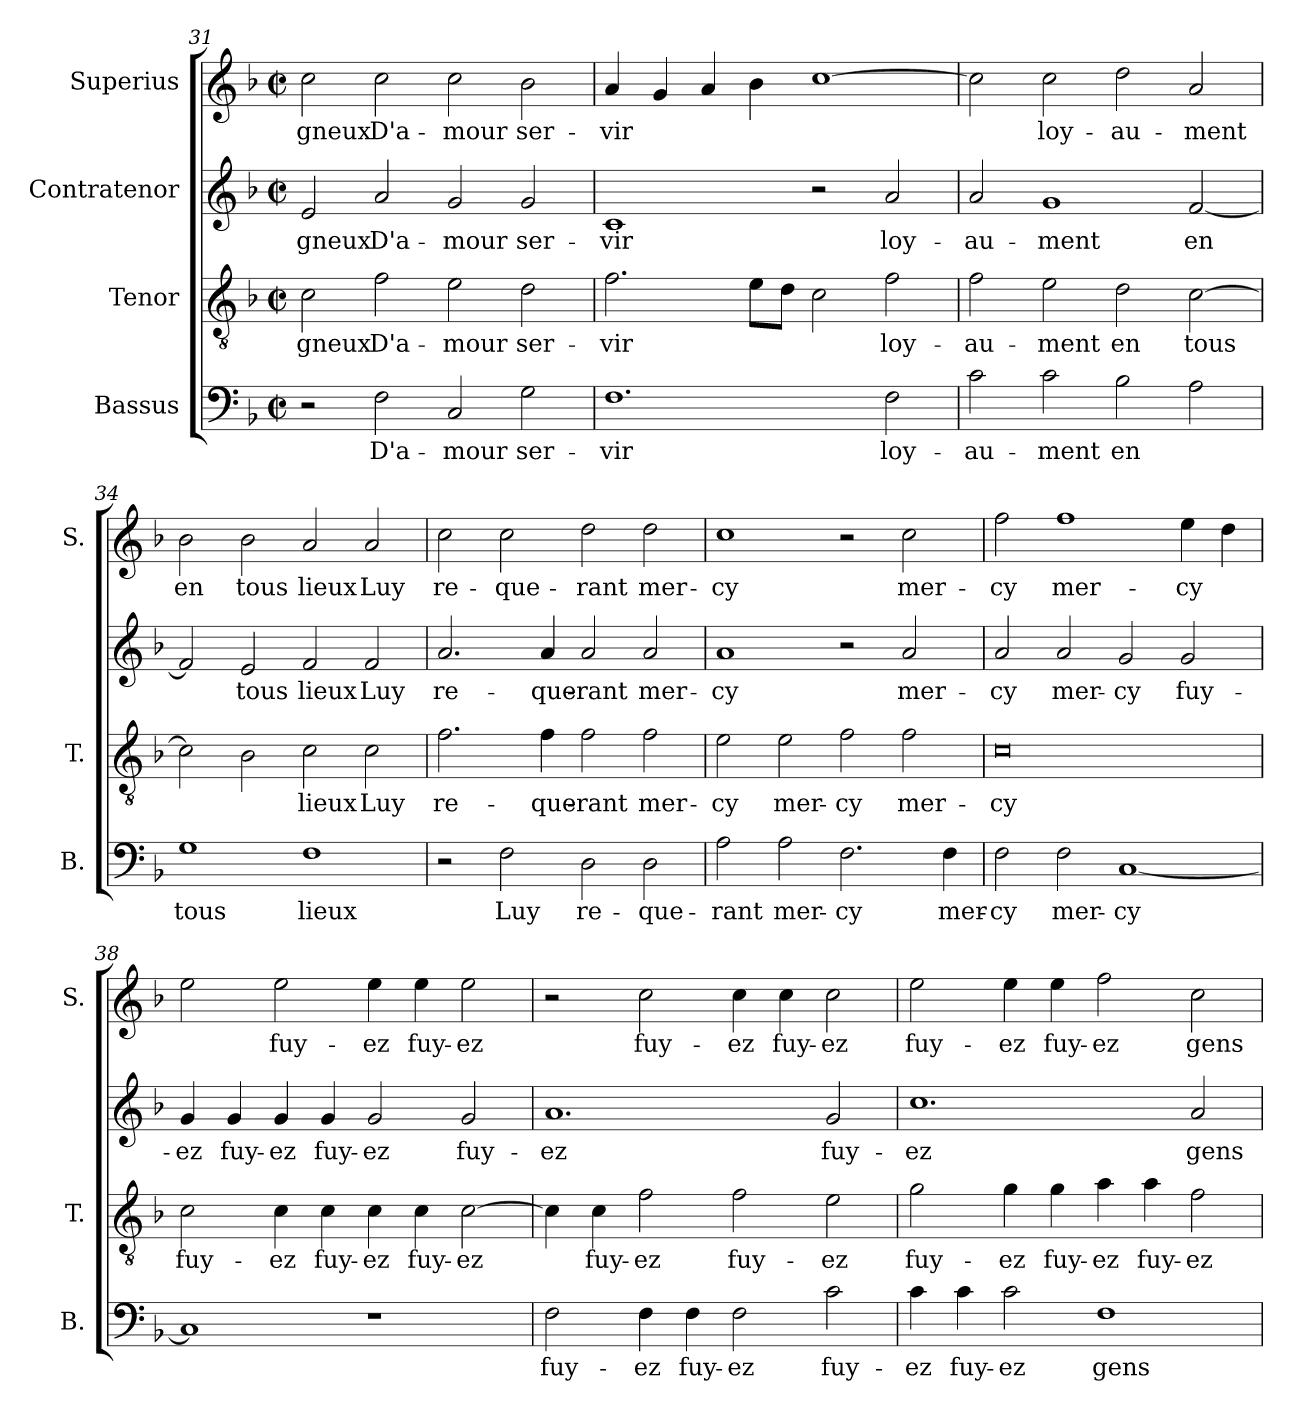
**kern	**text	**kern	**text	**kern	**text	**kern	**text
*part4	*part4	*part3	*part3	*part2	*part2	*part1	*part1
*staff4	*staff4	*staff3	*staff3	*staff2	*staff2	*staff1	*staff1
*I"Bassus	*	*I"Tenor	*	*I"Contratenor	*	*I"Superius	*
*I'B.	*	*I'T.	*	*	*	*I'S.	*
*clefF4	*	*clefGv2	*	*clefG2	*	*clefG2	*
*k[b-]	*	*k[b-]	*	*k[b-]	*	*k[b-]	*
*F:	*	*F:	*	*F:	*	*F:	*
*M2/2	*	*M2/2	*	*M2/2	*	*M2/2	*
*met(c|)	*	*met(c|)	*	*met(c|)	*	*met(c|)	*
=31	=31	=31	=31	=31	=31	=31	=31
2r	.	2c\	-gneux	2e/	-gneux	2cc\	-gneux
2F\	D'a-	2f\	D'a-	2a/	D'a-	2cc\	D'a-
2C/	-mour	2e\	-mour	2g/	-mour	2cc\	-mour
2G\	ser-	2d\	ser-	2g/	ser-	2b-\	ser-
!!LO:PB:g=z
=32	=32	=32	=32	=32	=32	=32	=32
1.F\	-vir	2.f\	-vir	1c/	-vir	4a/	-vir
.	.	.	.	.	.	4g/	.
.	.	.	.	.	.	4a/	.
.	.	8e\L	.	.	.	4b-\	.
.	.	8d\J	.	.	.	.	.
.	.	2c\	.	2r	.	[1cc\	.
2F\	loy-	2f\	loy-	2a/	loy-	.	.
=33	=33	=33	=33	=33	=33	=33	=33
2c\	-au-	2f\	-au-	2a/	-au-	2cc\]	.
2c\	-ment	2e\	-ment	1g/	-ment	2cc\	loy-
2B-\	en	2d\	en	.	.	2dd\	-au-
2A\	.	[2c\	tous	[2f/	en	2a/	-ment
=34	=34	=34	=34	=34	=34	=34	=34
1G\	tous	2c\]	.	2f/]	.	2b-\	en
.	.	2B-\	.	2e/	tous	2b-\	tous
1F\	lieux	2c\	lieux	2f/	lieux	2a/	lieux
.	.	2c\	Luy	2f/	Luy	2a/	Luy
=35	=35	=35	=35	=35	=35	=35	=35
2r	.	2.f\	re-	2.a/	re-	2cc\	re-
2F\	Luy	.	.	.	.	2cc\	-que-
.	.	4f\	-que-	4a/	-que-	.	.
2D\	re-	2f\	-rant	2a/	-rant	2dd\	-rant
2D\	-que-	2f\	mer-	2a/	mer-	2dd\	mer-
=36	=36	=36	=36	=36	=36	=36	=36
2A\	-rant	2e\	-cy	1a/	-cy	1cc\	-cy
2A\	mer-	2e\	mer-	.	.	.	.
2.F\	-cy	2f\	-cy	2r	.	2r	.
.	.	2f\	mer-	2a/	mer-	2cc\	mer-
4F\	mer-	.	.	.	.	.	.
!!LO:LB:g=z
=37	=37	=37	=37	=37	=37	=37	=37
2F\	-cy	0c\	-cy	2a/	-cy	2ff\	-cy
2F\	mer-	.	.	2a/	mer-	1ff\	mer-
[1C/	-cy	.	.	2g/	-cy	.	.
.	.	.	.	2g/	fuy-	4ee\	-cy
.	.	.	.	.	.	4dd\	.
=38	=38	=38	=38	=38	=38	=38	=38
1C/]	.	2c\	fuy-	4g/	-ez	2ee\	.
.	.	.	.	4g/	fuy-	.	.
.	.	4c\	-ez	4g/	-ez	2ee\	fuy-
.	.	4c\	fuy-	4g/	fuy-	.	.
1r	.	4c\	-ez	2g/	-ez	4ee\	-ez
.	.	4c\	fuy-	.	.	4ee\	fuy-
.	.	[2c\	-ez	2g/	fuy-	2ee\	-ez
=39	=39	=39	=39	=39	=39	=39	=39
2F\	fuy-	4c\]	.	1.a/	-ez	2r	.
.	.	4c\	fuy-	.	.	.	.
4F\	-ez	2f\	-ez	.	.	2cc\	fuy-
4F\	fuy-	.	.	.	.	.	.
2F\	-ez	2f\	fuy-	.	.	4cc\	-ez
.	.	.	.	.	.	4cc\	fuy-
2c\	fuy-	2e\	-ez	2g/	fuy-	2cc\	-ez
=40	=40	=40	=40	=40	=40	=40	=40
4c\	-ez	2g\	fuy-	1.cc\	-ez	2ee\	fuy-
4c\	fuy-	.	.	.	.	.	.
2c\	-ez	4g\	-ez	.	.	4ee\	-ez
.	.	4g\	fuy-	.	.	4ee\	fuy-
1F\	gens	4a\	-ez	.	.	2ff\	-ez
.	.	4a\	fuy-	.	.	.	.
.	.	2f\	-ez	2a/	gens	2cc\	gens
=	=	=	=	=	=	=	=
*-	*-	*-	*-	*-	*-	*-	*-
